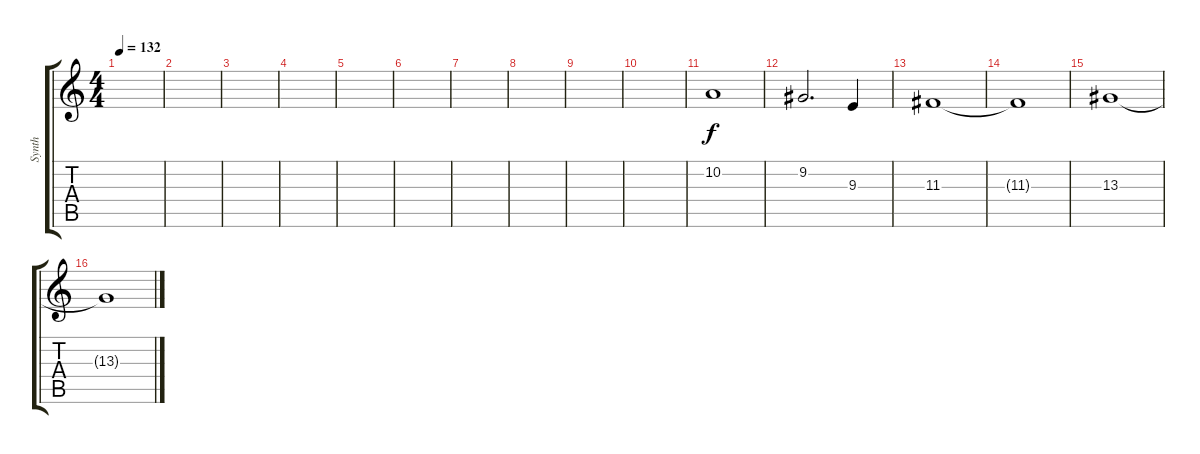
\track ("Synth" "Synth") {instrument tenorsax}
\staff {score tabs}
\tuning (E4 B3 G3 D3 A2 E2) {hide}
\ts (4 4)
\tempo 132
\clef g2
\ks c
|
|
|
|
|
|
|
|
|
|
10.2.1 |
9.2.2{d} 9.3.4 |
11.3.1 |
11.3{t}.1 |
13.3.1 |
13.3{t}.1{volume 4}
